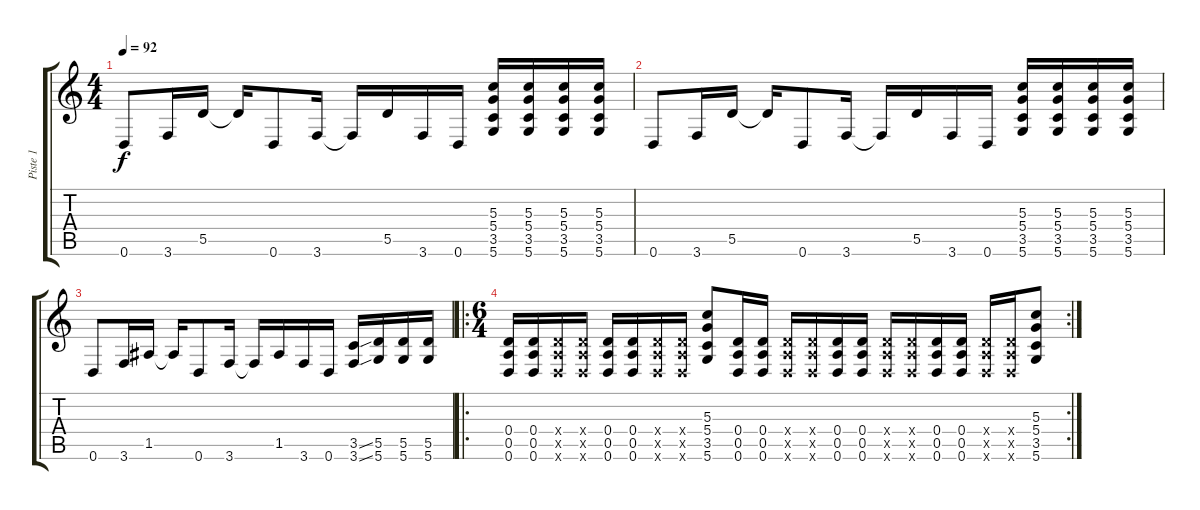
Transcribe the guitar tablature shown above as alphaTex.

\track ("Piste 1" "Piste 1") {instrument distortionguitar}
\staff {score tabs}
\tuning (E4 B3 G3 D3 A2 D2) {hide}
\ts (4 4)
\tempo 92
\clef g2
\ks c
0.6.8{dy f} 3.6.16 5.5.16 5.5{t}.16 0.6.8 3.6.16 3.6{t}.16 5.5.16 3.6.16 0.6.16 (5.3 5.4 3.5 5.6).16 (5.3 5.4 3.5 5.6).16 (5.3 5.4 3.5 5.6).16 (5.3 5.4 3.5 5.6).16 |
0.6.8 3.6.16 5.5.16 5.5{t}.16 0.6.8 3.6.16 3.6{t}.16 5.5.16 3.6.16 0.6.16 (5.3 5.4 3.5 5.6).16 (5.3 5.4 3.5 5.6).16 (5.3 5.4 3.5 5.6).16 (5.3 5.4 3.5 5.6).16 |
0.6.8 3.6.16 1.5.16 1.5{t}.16 0.6.8 3.6.16 3.6{t}.16 1.5.16 3.6.16 0.6.16 (3.5{ss} 3.6{ss}).16 (5.5 5.6).16 (5.5 5.6).16 (5.5 5.6).16 |
\ro
\rc 2
\ts (6 4)
(0.4 0.5 0.6).16 (0.4 0.5 0.6).16 (0.4{x} 0.5{x} 0.6{x}).16 (0.4{x} 0.5{x} 0.6{x}).16 (0.4 0.5 0.6).16 (0.4 0.5 0.6).16 (0.4{x} 0.5{x} 0.6{x}).16 (0.4{x} 0.5{x} 0.6{x}).16 (5.3 5.4 3.5 5.6).8 (0.4 0.5 0.6).16 (0.4 0.5 0.6).16 (0.4{x} 0.5{x} 0.6{x}).16 (0.4{x} 0.5{x} 0.6{x}).16 (0.4 0.5 0.6).16 (0.4 0.5 0.6).16 (0.4{x} 0.5{x} 0.6{x}).16 (0.4{x} 0.5{x} 0.6{x}).16 (0.4 0.5 0.6).16 (0.4 0.5 0.6).16 (0.4{x} 0.5{x} 0.6{x}).16 (0.4{x} 0.5{x} 0.6{x}).16 (5.3 5.4 3.5 5.6).8
